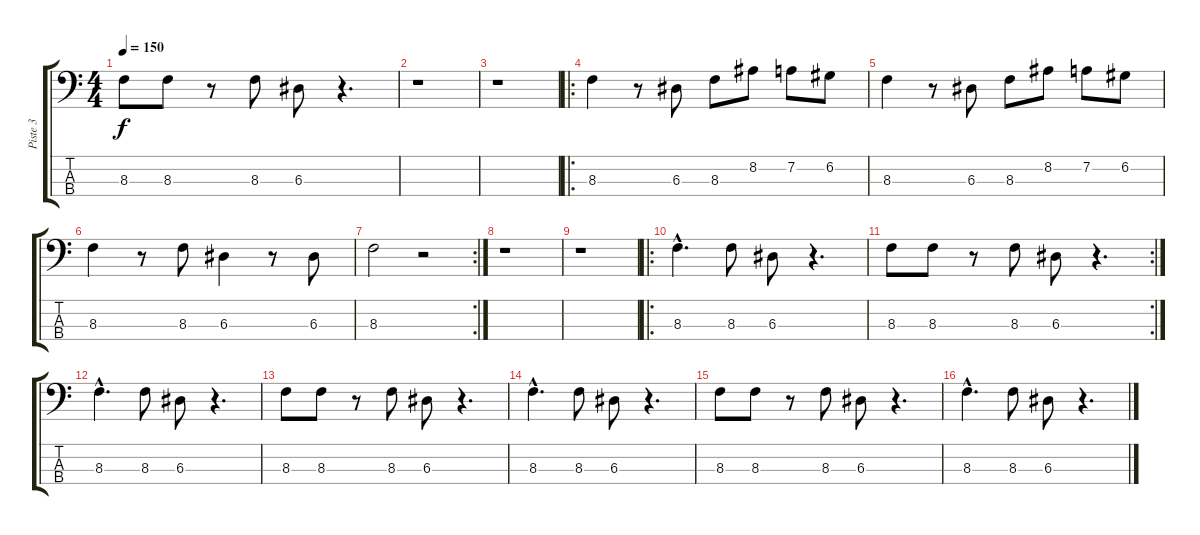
\track ("Piste 3" "Piste 3") {instrument electricbassfinger}
\staff {score tabs}
\tuning (G2 D2 A1 E1) {hide}
\ts (4 4)
\tempo 150
\clef f4
\ks c
8.3.8{dy f} 8.3.8 r.8 8.3.8 6.3.8 r.4{d} |
r.1 |
r.1 |
\ro
8.3.4 r.8 6.3.8 8.3.8 8.2.8 7.2.8 6.2.8 |
8.3.4 r.8 6.3.8 8.3.8 8.2.8 7.2.8 6.2.8 |
8.3.4 r.8 8.3.8 6.3.4 r.8 6.3.8 |
\rc 2
8.3.2 r.2 |
r.1 |
r.1 |
\ro
8.3{hac}.4{d} 8.3.8 6.3.8 r.4{d} |
\rc 2
8.3.8 8.3.8 r.8 8.3.8 6.3.8 r.4{d} |
8.3{hac}.4{d} 8.3.8 6.3.8 r.4{d} |
8.3.8 8.3.8 r.8 8.3.8 6.3.8 r.4{d} |
8.3{hac}.4{d} 8.3.8 6.3.8 r.4{d} |
8.3.8 8.3.8 r.8 8.3.8 6.3.8 r.4{d} |
8.3{hac}.4{d} 8.3.8 6.3.8 r.4{d}
